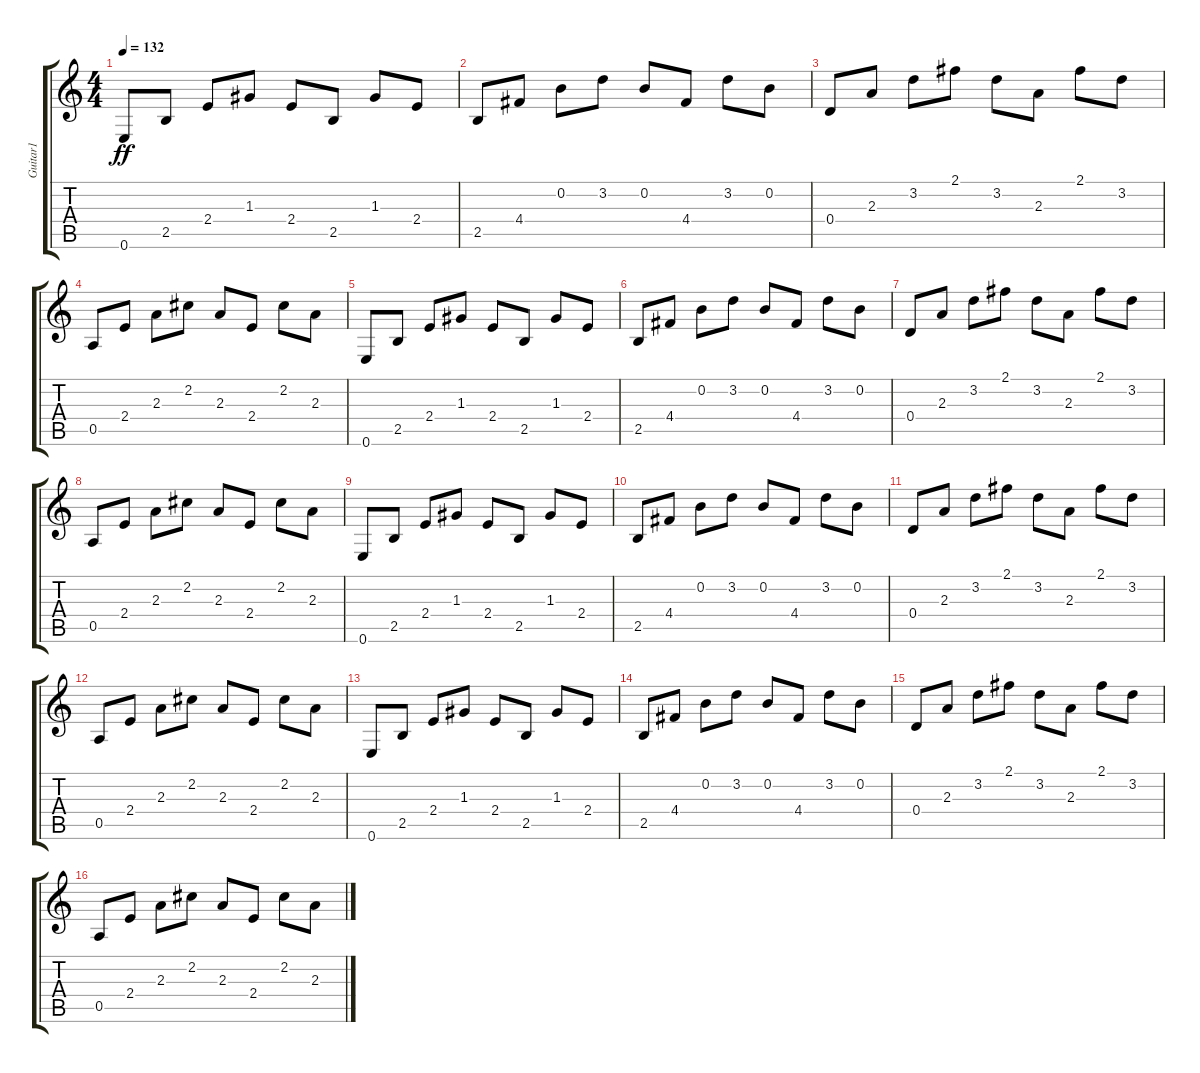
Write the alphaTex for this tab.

\track ("Guitar1" "Guitar1") {instrument acousticguitarsteel}
\staff {score tabs}
\tuning (E4 B3 G3 D3 A2 E2) {hide}
\ts (4 4)
\tempo 132
\clef g2
\ks c
0.6.8{dy ff} 2.5.8 2.4.8 1.3.8 2.4.8 2.5.8 1.3.8 2.4.8 |
2.5.8 4.4.8 0.2.8 3.2.8 0.2.8 4.4.8 3.2.8 0.2.8 |
0.4.8 2.3.8 3.2.8 2.1.8 3.2.8 2.3.8 2.1.8 3.2.8 |
0.5.8 2.4.8 2.3.8 2.2.8 2.3.8 2.4.8 2.2.8 2.3.8 |
0.6.8 2.5.8 2.4.8 1.3.8 2.4.8 2.5.8 1.3.8 2.4.8 |
2.5.8 4.4.8 0.2.8 3.2.8 0.2.8 4.4.8 3.2.8 0.2.8 |
0.4.8 2.3.8 3.2.8 2.1.8 3.2.8 2.3.8 2.1.8 3.2.8 |
0.5.8 2.4.8 2.3.8 2.2.8 2.3.8 2.4.8 2.2.8 2.3.8 |
0.6.8 2.5.8 2.4.8 1.3.8 2.4.8 2.5.8 1.3.8 2.4.8 |
2.5.8 4.4.8 0.2.8 3.2.8 0.2.8 4.4.8 3.2.8 0.2.8 |
0.4.8 2.3.8 3.2.8 2.1.8 3.2.8 2.3.8 2.1.8 3.2.8 |
0.5.8 2.4.8 2.3.8 2.2.8 2.3.8 2.4.8 2.2.8 2.3.8 |
0.6.8 2.5.8 2.4.8 1.3.8 2.4.8 2.5.8 1.3.8 2.4.8 |
2.5.8 4.4.8 0.2.8 3.2.8 0.2.8 4.4.8 3.2.8 0.2.8 |
0.4.8 2.3.8 3.2.8 2.1.8 3.2.8 2.3.8 2.1.8 3.2.8 |
0.5.8 2.4.8 2.3.8 2.2.8 2.3.8 2.4.8 2.2.8 2.3.8
